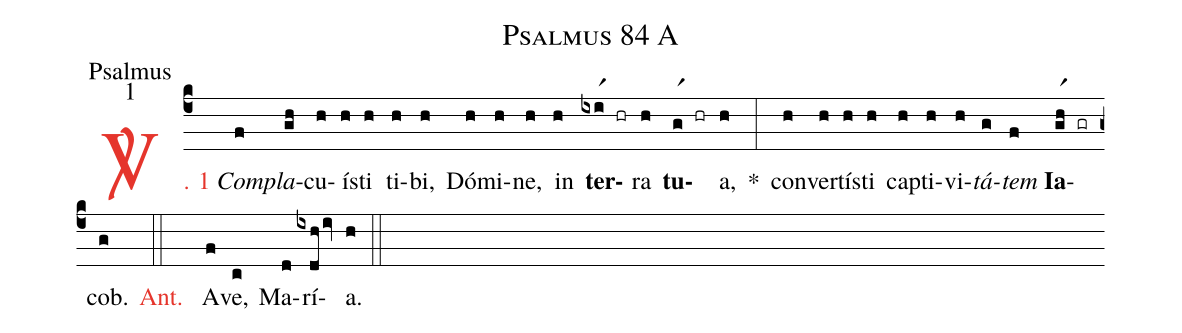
name:Psalmus 84 A;
office-part:Psalmus;
mode:1;
%%
(c4)<c><sp>V/</sp>. 1</c> <i>Com(f)pla(gh)</i>-cu(h)ís(h)ti(h) ti(h)bi,(h) Dó(h)mi(h)ne,(h) in(h) <b>ter</b>(ixir1 hr)ra(h) <b>tu</b>(gr1 hr)a,(h) *(:) con(h)ver(h)tís(h)ti(h) cap(h)ti(h)vi(h)<i>tá(g)tem(f)</i> <b>Ia</b>(ghr1 gr)cob.(g) <c>Ant.</c> (::) A(f)ve,(c) Ma(d)rí(ixdhiv)a.(h) (::)
